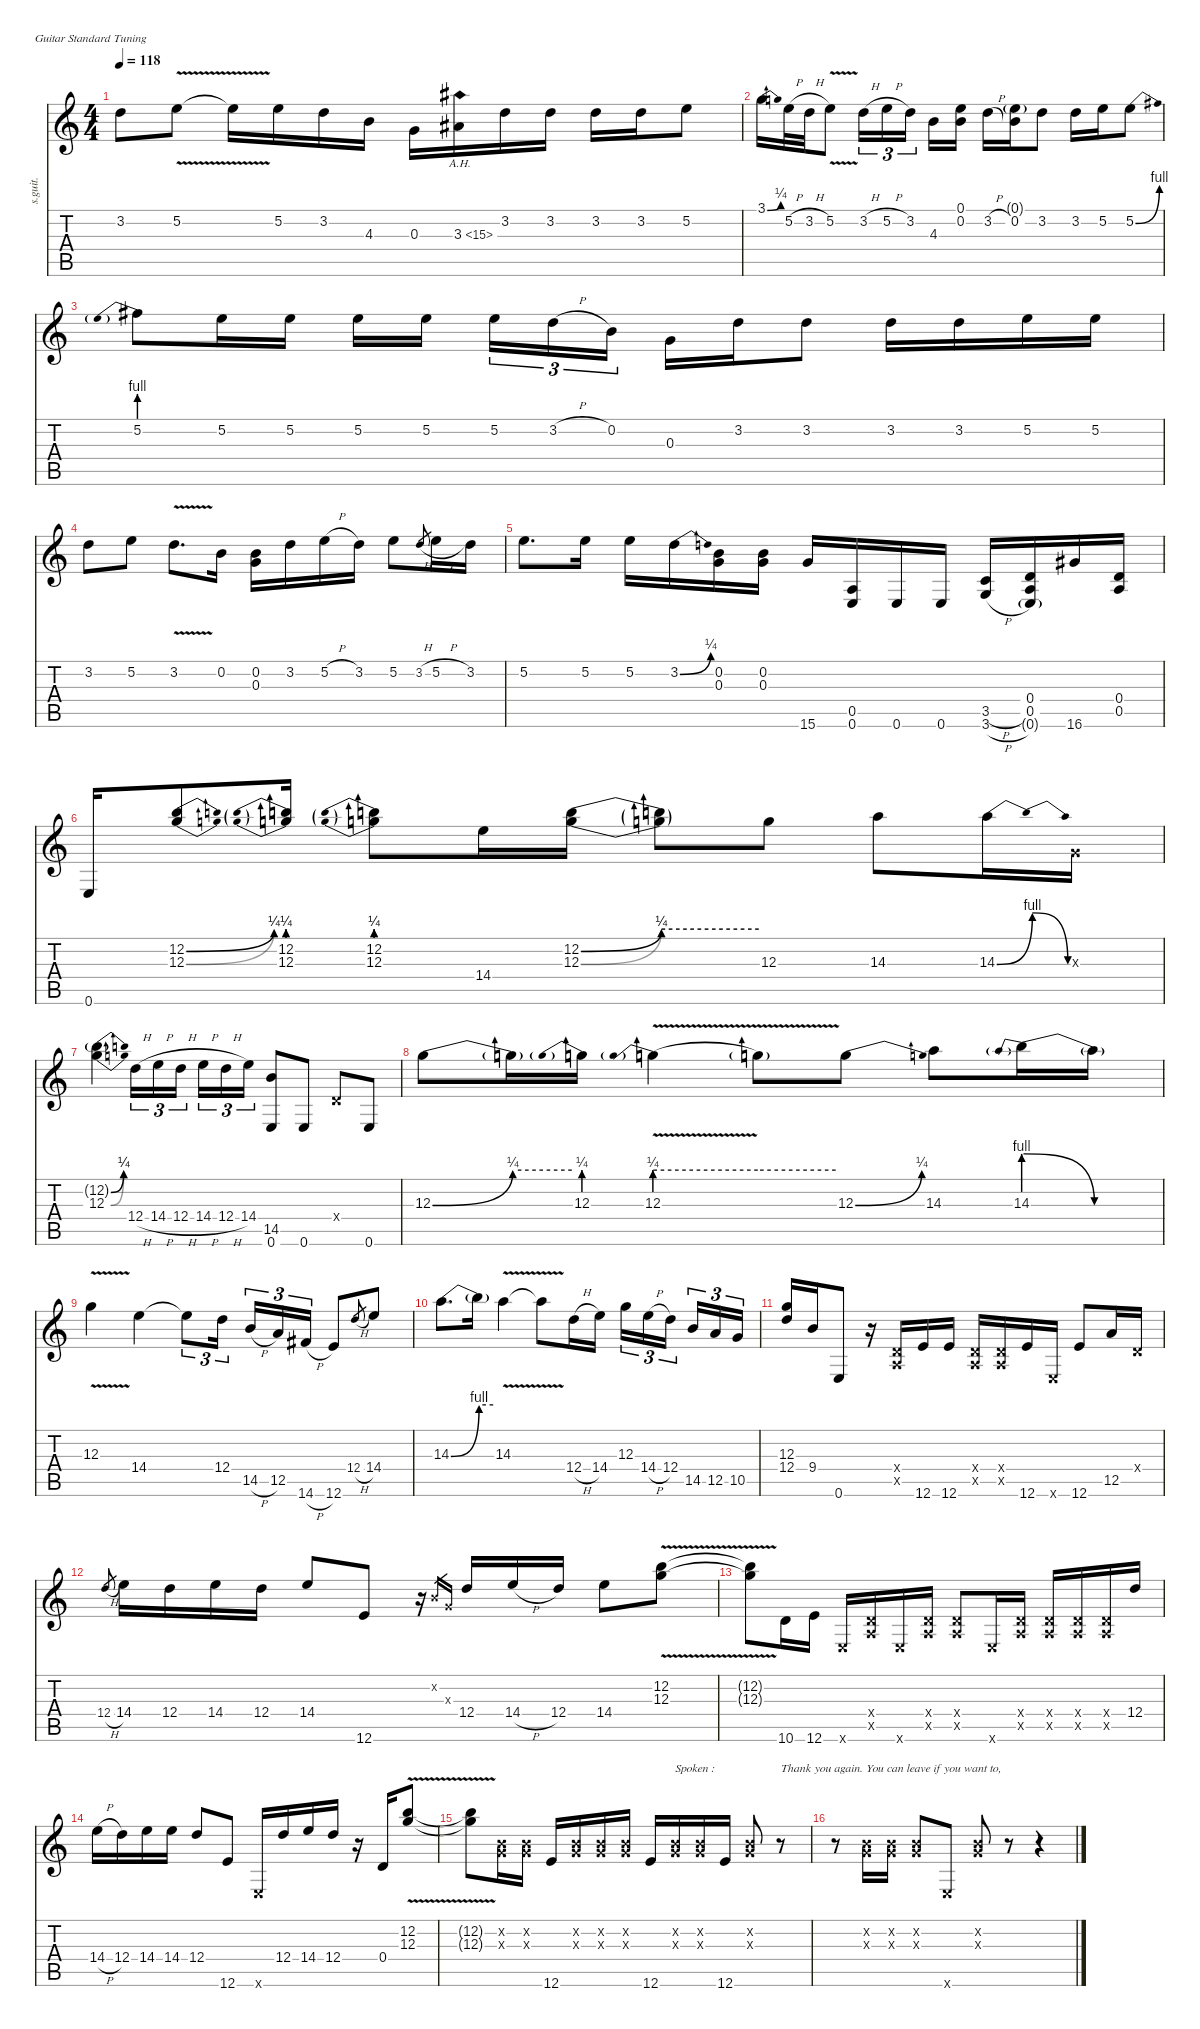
\defaultSystemsLayout 4
\hideDynamics
\bracketExtendMode nobrackets
\otherSystemsTrackNameOrientation horizontal
\track ("Guitar (Jimi Hendrix)" "s.guit.") {instrument acousticguitarsteel}
\staff {score tabs}
\tuning (E4 B3 G3 D3 A2 E2)
\ts (4 4)
\tempo 118
\clef g2
\ks c
3.2.8{dy f beam Down} 5.2{v}.8{beam Down} 5.2{v t}.16{beam Down} 5.2.16{beam Down} 3.2.16{beam Down} 4.3.16{beam Down} 0.3.16{beam Down} 3.3{ah 12 acc #}.16{beam Down} 3.2.16{beam Down} 3.2.16{beam Down} 3.2.16{beam Down} 3.2.16{beam Down} 5.2.8{beam Down} |
3.1{be (bend 0 0 30 1)}.16{beam Down} 5.2{h}.32{beam Down} 3.2{h}.32{beam Down} 5.2{v}.8{beam Down} 3.2{h}.16{tu (3 2) beam Down} 5.2{h}.16{tu (3 2) beam Down} 3.2.16{tu (3 2) beam Down} 4.3.16{beam Down} (0.1 0.2).16{beam Down} 3.2{h}.16{beam Down} (0.1{g} 0.2).16{beam Down} 3.2.8{beam Down} 3.2.16{beam Down} 5.2.16{beam Down} 5.2{be (bend 0 0 30 4)}.8{beam Down} |
5.2{be (prebend 0 4 60 4)}.8{beam Down} 5.2.16{beam Down} 5.2.16{beam Down} 5.2.16{beam Down} 5.2.16{beam Down} 5.2.16{tu (3 2) beam Down} 3.2{h}.16{tu (3 2) beam Down} 0.2.16{tu (3 2) beam Down} 0.3.16{beam Down} 3.2.16{beam Down} 3.2.8{beam Down} 3.2.16{beam Down} 3.2.16{beam Down} 5.2.16{beam Down} 5.2.16{beam Down} |
3.2.8{beam Down} 5.2.8{beam Down} 3.2{v}.8{d beam Down} 0.2.16{beam Down} (0.2 0.3).16{beam Down} 3.2.16{beam Down} 5.2{h}.16{beam Down} 3.2.16{beam Down} 5.2.8{beam Down} 3.2{h}.8{gr dy mp beam Up} 5.2{h}.16{dy f beam Down} 3.2.16{beam Down} |
5.2.8{d beam Down} 5.2.16{beam Down} 5.2.16{beam Down} 3.2{be (bend 0 0 30 1)}.16{beam Down} (0.2 0.3).16{beam Down} (0.2 0.3).16{beam Down} 15.6.16{beam Up} (0.5 0.6).16{beam Up} 0.6.16{beam Up} 0.6.16{beam Up} (3.5{h} 3.6{h}).16{beam Up} (0.4 0.5 0.6{g}).16{beam Up} 16.6{acc #}.16{beam Up} (0.4 0.5).16{beam Up} |
0.6.16{beam Up} (12.2{be (bend 0 0 30 1)} 12.3{be (bend 0 0 30 1)}).8{beam Up} (12.2{be (prebend 0 1 60 1)} 12.3{be (prebend 0 1 60 1)}).16{beam Up} (12.2{be (prebend 0 1 60 1)} 12.3{be (prebend 0 1 60 1)}).8{beam Down} 14.4.16{beam Down} (12.2{be (bend 0 0 60 1)} 12.3{be (bend 0 0 60 1)}).16{beam Down} (12.2{be (hold 0 1 60 1) t} 12.3{be (hold 0 1 60 1) t}).8{beam Down} 12.3.8{beam Down} 14.3.8{beam Down} 14.3{be (bendrelease 0 0 15 4 30 4 60 0)}.16{beam Down} 0.3{x}.16{beam Down} |
(12.2{be (bend 0 0 30 1) g} 12.3{be (bend 0 0 30 1)}).4{beam Down} 12.4{h}.16{tu (3 2) beam Down} 14.4{h}.16{tu (3 2) beam Down} 12.4{h}.16{tu (3 2) beam Down} 14.4{h}.16{tu (3 2) beam Down} 12.4{h}.16{tu (3 2) beam Down} 14.4.16{tu (3 2) beam Down} (14.5 0.6).8{beam Up} 0.6.8{beam Up} 0.4{x}.8{beam Up} 0.6.8{beam Up} |
12.3{be (bend 0 0 60 1)}.8{dy ff beam Down} 12.3{be (hold 0 1 60 1) t}.16{dy f beam Down} 12.3{be (prebend 0 1 60 1)}.16{beam Down} 12.3{be (prebend 0 1 60 1) v}.4{dy ff beam Down} 12.3{be (hold 0 1 60 1) t}.8{dy f beam Down} 12.3{be (bend 0 0 30 1)}.8{beam Down} 14.3.8{beam Down} 14.3{be (prebendrelease 0 4 60 0)}.16{beam Down} 14.3{be (hold 0 0 60 0) t}.16{beam Down} |
12.3{v}.4{beam Down} 14.4.4{beam Down} 14.4{t}.8{tu (3 2) beam Down} 12.4.16{tu (3 2) beam Down} 14.5{h}.16{tu (3 2) beam Up} 12.5.16{tu (3 2) beam Up} 14.6{h acc #}.16{tu (3 2) beam Up} 12.6.8{beam Up} 12.4{h}.8{gr dy mp beam Up} 14.4.8{dy f beam Up} |
14.3{be (bend 0 0 60 4)}.8{d dy ff beam Down} 14.3{be (hold 0 4 60 4) t}.16{dy f beam Down} 14.3{v}.4{dy ff beam Down} 14.3{v t}.8{dy f beam Down} 12.4{h}.16{beam Down} 14.4.16{beam Down} 12.3.16{tu (3 2) beam Down} 14.4{h}.16{tu (3 2) beam Down} 12.4.16{tu (3 2) beam Down} 14.5.16{tu (3 2) beam Up} 12.5.16{tu (3 2) beam Up} 10.5.16{tu (3 2) beam Up} |
(12.3 12.4).16{beam Up} 9.4.16{beam Up} 0.6.8{beam Up} r.16{beam Up} (0.4{x} 0.5{x}).16{beam Up} 12.6.16{beam Up} 12.6.16{beam Up} (0.4{x} 0.5{x}).16{beam Up} (0.4{x} 0.5{x}).16{beam Up} 12.6.16{beam Up} 0.6{x}.16{beam Up} 12.6.8{beam Up} 12.5.16{beam Up} 0.4{x}.16{beam Up} |
12.4{h}.8{gr dy mf beam Up} 14.4.16{dy ff beam Down} 12.4.16{dy f beam Down} 14.4.16{beam Down} 12.4.16{beam Down} 14.4.8{beam Up} 12.6.8{dy ff beam Up} r.16{beam Up} 0.2{x}.16{gr dy mf beam Up} 0.3{x}.16{gr dy mp beam Up} 12.4.16{dy f beam Down} 14.4{h}.16{beam Down} 12.4.16{beam Down} 14.4.8{beam Down} (12.2{v} 12.3{v}).8{dy ff beam Down} |
(12.2{v t} 12.3{v t}).8{dy f beam Down} 10.6.16{beam Down} 12.6.16{beam Down} 0.6{x}.16{beam Up} (0.4{x} 0.5{x}).16{beam Up} 0.6{x}.16{beam Up} (0.4{x} 0.5{x}).16{beam Up} (0.4{x} 0.5{x}).8{beam Up} 0.6{x}.16{beam Up} (0.4{x} 0.5{x}).16{beam Up} (0.4{x} 0.5{x}).16{beam Up} (0.4{x} 0.5{x}).16{beam Up} (0.4{x} 0.5{x}).16{beam Up} 12.4.16{beam Up} |
14.4{h}.16{dy ff beam Down} 12.4.16{dy f beam Down} 14.4.16{beam Down} 14.4.16{beam Down} 12.4.8{beam Up} 12.6.8{dy ff beam Up} 0.6{x}.16{dy f beam Up} 12.4.16{beam Up} 14.4.16{beam Up} 12.4.16{beam Up} r.16{beam Up} 0.4.16{beam Down} (12.2{v} 12.3{v}).8{dy ff beam Down} |
(12.2{v t} 12.3{v t}).8{dy f beam Down} (0.2{x} 0.3{x}).16{beam Down} (0.2{x} 0.3{x}).16{beam Down} 12.6.16{beam Up} (0.2{x} 0.3{x}).16{beam Up} (0.2{x} 0.3{x}).16{beam Up} (0.2{x} 0.3{x}).16{beam Up} 12.6.16{beam Up} (0.2{x} 0.3{x}).16{txt "Spoken :" beam Up} (0.2{x} 0.3{x}).16{beam Up} 12.6.16{beam Up} (0.2{x} 0.3{x}).8{beam Up} r.8{txt "Thank you again. You can leave if you want to," beam Up} |
r.8{beam Down} (0.2{x} 0.3{x}).16{beam Up} (0.2{x} 0.3{x}).16{beam Up} (0.2{x} 0.3{x}).8{beam Up} 0.6{x}.8{beam Up} (0.2{x} 0.3{x}).8{beam Up} r.8{beam Up} r.4{beam Up}
